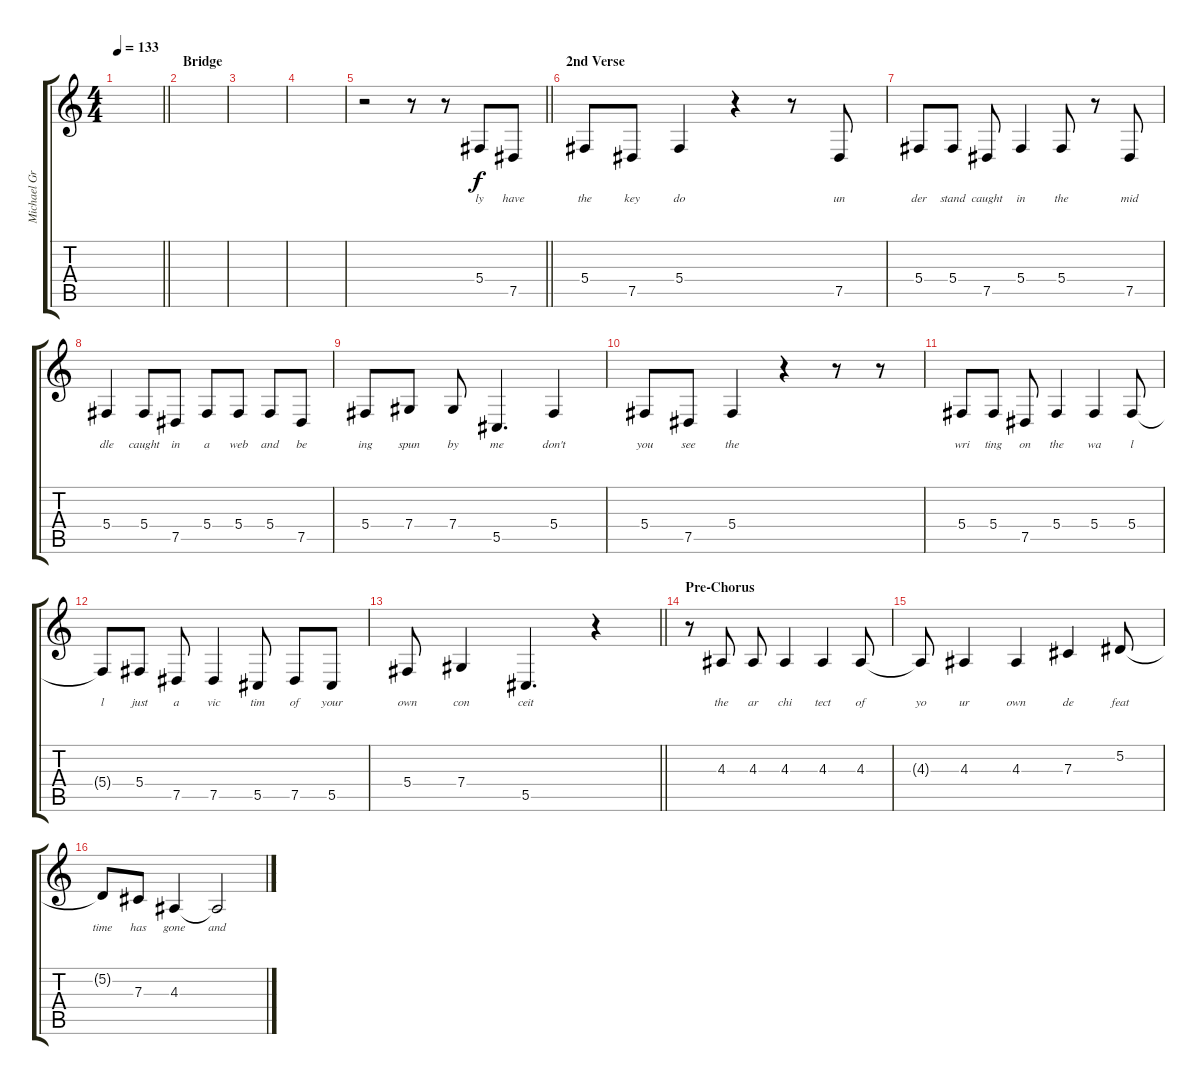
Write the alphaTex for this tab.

\track ("Michael Grant (Lead Vocal)" "Michael Gr") {instrument tenorsax}
\staff {score tabs}
\tuning (Eb4 Bb3 Gb3 Db3 Ab2 Eb2) {hide}
\ts (4 4)
\tempo 133
\clef g2
\barLineRight lightlight
\ks c
|
\section ("" "Bridge")
|
|
|
\barLineRight lightlight
r.2 r.8 r.8 5.4.8{lyrics (0 "ly") lyrics (1 "") lyrics (2 "") lyrics (3 "") lyrics (4 "")} 7.5.8{lyrics (0 "have") lyrics (1 "") lyrics (2 "") lyrics (3 "") lyrics (4 "")} |
\section ("" "2nd Verse")
5.4.8{lyrics (0 "the") lyrics (1 "") lyrics (2 "") lyrics (3 "") lyrics (4 "")} 7.5.8{lyrics (0 "key") lyrics (1 "") lyrics (2 "") lyrics (3 "") lyrics (4 "")} 5.4.4{lyrics (0 "do") lyrics (1 "") lyrics (2 "") lyrics (3 "") lyrics (4 "")} r.4 r.8 7.5.8{lyrics (0 "un") lyrics (1 "") lyrics (2 "") lyrics (3 "") lyrics (4 "")} |
5.4.8{lyrics (0 "der") lyrics (1 "") lyrics (2 "") lyrics (3 "") lyrics (4 "")} 5.4.8{lyrics (0 "stand") lyrics (1 "") lyrics (2 "") lyrics (3 "") lyrics (4 "")} 7.5.8{lyrics (0 "caught") lyrics (1 "") lyrics (2 "") lyrics (3 "") lyrics (4 "")} 5.4.4{lyrics (0 "in") lyrics (1 "") lyrics (2 "") lyrics (3 "") lyrics (4 "")} 5.4.8{lyrics (0 "the") lyrics (1 "") lyrics (2 "") lyrics (3 "") lyrics (4 "")} r.8 7.5.8{lyrics (0 "mid") lyrics (1 "") lyrics (2 "") lyrics (3 "") lyrics (4 "")} |
5.4.4{lyrics (0 "dle") lyrics (1 "") lyrics (2 "") lyrics (3 "") lyrics (4 "")} 5.4.8{lyrics (0 "caught") lyrics (1 "") lyrics (2 "") lyrics (3 "") lyrics (4 "")} 7.5.8{lyrics (0 "in") lyrics (1 "") lyrics (2 "") lyrics (3 "") lyrics (4 "")} 5.4.8{lyrics (0 "a") lyrics (1 "") lyrics (2 "") lyrics (3 "") lyrics (4 "")} 5.4.8{lyrics (0 "web") lyrics (1 "") lyrics (2 "") lyrics (3 "") lyrics (4 "")} 5.4.8{lyrics (0 "and") lyrics (1 "") lyrics (2 "") lyrics (3 "") lyrics (4 "")} 7.5.8{lyrics (0 "be") lyrics (1 "") lyrics (2 "") lyrics (3 "") lyrics (4 "")} |
5.4.8{lyrics (0 "ing") lyrics (1 "") lyrics (2 "") lyrics (3 "") lyrics (4 "")} 7.4.8{lyrics (0 "spun") lyrics (1 "") lyrics (2 "") lyrics (3 "") lyrics (4 "")} 7.4.8{lyrics (0 "by") lyrics (1 "") lyrics (2 "") lyrics (3 "") lyrics (4 "")} 5.5.4{d lyrics (0 "me") lyrics (1 "") lyrics (2 "") lyrics (3 "") lyrics (4 "")} 5.4.4{lyrics (0 "don't") lyrics (1 "") lyrics (2 "") lyrics (3 "") lyrics (4 "")} |
5.4.8{lyrics (0 "you") lyrics (1 "") lyrics (2 "") lyrics (3 "") lyrics (4 "")} 7.5.8{lyrics (0 "see") lyrics (1 "") lyrics (2 "") lyrics (3 "") lyrics (4 "")} 5.4.4{lyrics (0 "the") lyrics (1 "") lyrics (2 "") lyrics (3 "") lyrics (4 "")} r.4 r.8 r.8 |
5.4.8{lyrics (0 "wri") lyrics (1 "") lyrics (2 "") lyrics (3 "") lyrics (4 "")} 5.4.8{lyrics (0 "ting") lyrics (1 "") lyrics (2 "") lyrics (3 "") lyrics (4 "")} 7.5.8{lyrics (0 "on") lyrics (1 "") lyrics (2 "") lyrics (3 "") lyrics (4 "")} 5.4.4{lyrics (0 "the") lyrics (1 "") lyrics (2 "") lyrics (3 "") lyrics (4 "")} 5.4.4{lyrics (0 "wa") lyrics (1 "") lyrics (2 "") lyrics (3 "") lyrics (4 "")} 5.4.8{lyrics (0 "l") lyrics (1 "") lyrics (2 "") lyrics (3 "") lyrics (4 "")} |
5.4{t}.8{lyrics (0 "l") lyrics (1 "") lyrics (2 "") lyrics (3 "") lyrics (4 "")} 5.4.8{lyrics (0 "just") lyrics (1 "") lyrics (2 "") lyrics (3 "") lyrics (4 "")} 7.5.8{lyrics (0 "a") lyrics (1 "") lyrics (2 "") lyrics (3 "") lyrics (4 "")} 7.5.4{lyrics (0 "vic") lyrics (1 "") lyrics (2 "") lyrics (3 "") lyrics (4 "")} 5.5.8{lyrics (0 "tim") lyrics (1 "") lyrics (2 "") lyrics (3 "") lyrics (4 "")} 7.5.8{lyrics (0 "of") lyrics (1 "") lyrics (2 "") lyrics (3 "") lyrics (4 "")} 5.5.8{lyrics (0 "your") lyrics (1 "") lyrics (2 "") lyrics (3 "") lyrics (4 "")} |
\barLineRight lightlight
5.4.8{lyrics (0 "own") lyrics (1 "") lyrics (2 "") lyrics (3 "") lyrics (4 "")} 7.4.4{lyrics (0 "con") lyrics (1 "") lyrics (2 "") lyrics (3 "") lyrics (4 "")} 5.5.4{d lyrics (0 "ceit") lyrics (1 "") lyrics (2 "") lyrics (3 "") lyrics (4 "")} r.4 |
\section ("" "Pre-Chorus")
r.8 4.3.8{lyrics (0 "the") lyrics (1 "") lyrics (2 "") lyrics (3 "") lyrics (4 "")} 4.3.8{lyrics (0 "ar") lyrics (1 "") lyrics (2 "") lyrics (3 "") lyrics (4 "")} 4.3.4{lyrics (0 "chi") lyrics (1 "") lyrics (2 "") lyrics (3 "") lyrics (4 "")} 4.3.4{lyrics (0 "tect") lyrics (1 "") lyrics (2 "") lyrics (3 "") lyrics (4 "")} 4.3.8{lyrics (0 "of") lyrics (1 "") lyrics (2 "") lyrics (3 "") lyrics (4 "")} |
4.3{t}.8{lyrics (0 "yo") lyrics (1 "") lyrics (2 "") lyrics (3 "") lyrics (4 "")} 4.3.4{lyrics (0 "ur") lyrics (1 "") lyrics (2 "") lyrics (3 "") lyrics (4 "")} 4.3.4{lyrics (0 "own") lyrics (1 "") lyrics (2 "") lyrics (3 "") lyrics (4 "")} 7.3.4{lyrics (0 "de") lyrics (1 "") lyrics (2 "") lyrics (3 "") lyrics (4 "")} 5.2.8{lyrics (0 "feat") lyrics (1 "") lyrics (2 "") lyrics (3 "") lyrics (4 "")} |
5.2{t}.8{lyrics (0 "time") lyrics (1 "") lyrics (2 "") lyrics (3 "") lyrics (4 "")} 7.3.8{lyrics (0 "has") lyrics (1 "") lyrics (2 "") lyrics (3 "") lyrics (4 "")} 4.3.4{lyrics (0 "gone") lyrics (1 "") lyrics (2 "") lyrics (3 "") lyrics (4 "")} 4.3{t}.2{lyrics (0 "and") lyrics (1 "") lyrics (2 "") lyrics (3 "") lyrics (4 "")}
